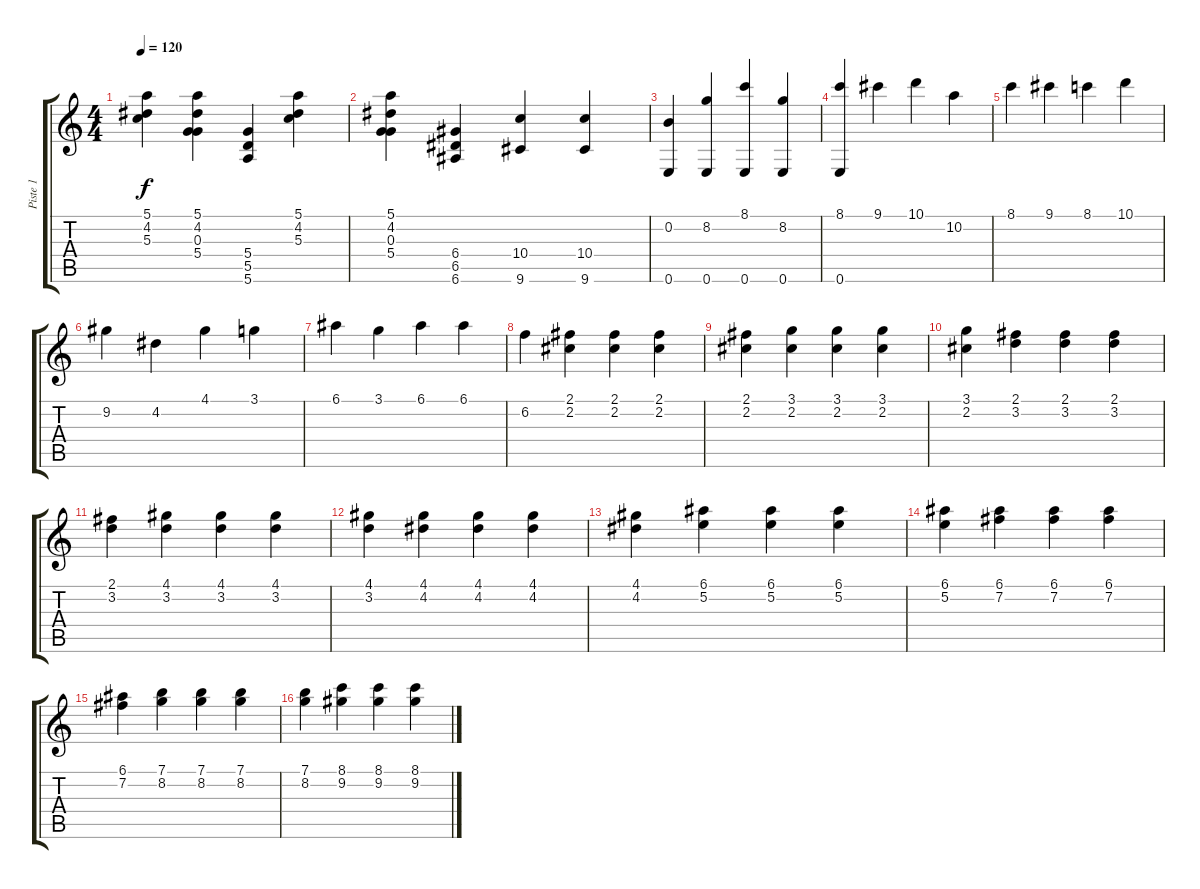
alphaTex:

\track ("Piste 1" "Piste 1") {instrument acousticguitarnylon}
\staff {score tabs}
\tuning (E4 B3 G3 D3 A2 E2) {hide}
\ts (4 4)
\tempo 120
\clef g2
\ks c
(5.1 4.2 5.3).4{dy f instrument acousticguitarnylon} (5.1 4.2 0.3 5.4).4 (5.4 5.5 5.6).4 (5.1 4.2 5.3).4 |
(5.1 4.2 0.3 5.4).4 (6.4 6.5 6.6).4 (10.4 9.6).4 (10.4 9.6).4 |
(0.2 0.6).4 (8.2 0.6).4 (8.1 0.6).4 (8.2 0.6).4 |
(8.1 0.6).4 9.1.4 10.1.4 10.2.4 |
8.1.4 9.1.4 8.1.4 10.1.4 |
9.2.4 4.2.4 4.1.4 3.1.4 |
6.1.4 3.1.4 6.1.4 6.1.4 |
6.2.4 (2.1 2.2).4 (2.1 2.2).4 (2.1 2.2).4 |
(2.1 2.2).4 (3.1 2.2).4 (3.1 2.2).4 (3.1 2.2).4 |
(3.1 2.2).4 (2.1 3.2).4 (2.1 3.2).4 (2.1 3.2).4 |
(2.1 3.2).4 (4.1 3.2).4 (4.1 3.2).4 (4.1 3.2).4 |
(4.1 3.2).4 (4.1 4.2).4 (4.1 4.2).4 (4.1 4.2).4 |
(4.1 4.2).4 (6.1 5.2).4 (6.1 5.2).4 (6.1 5.2).4 |
(6.1 5.2).4 (6.1 7.2).4 (6.1 7.2).4 (6.1 7.2).4 |
(6.1 7.2).4 (7.1 8.2).4 (7.1 8.2).4 (7.1 8.2).4 |
(7.1 8.2).4 (8.1 9.2).4 (8.1 9.2).4 (8.1 9.2).4
